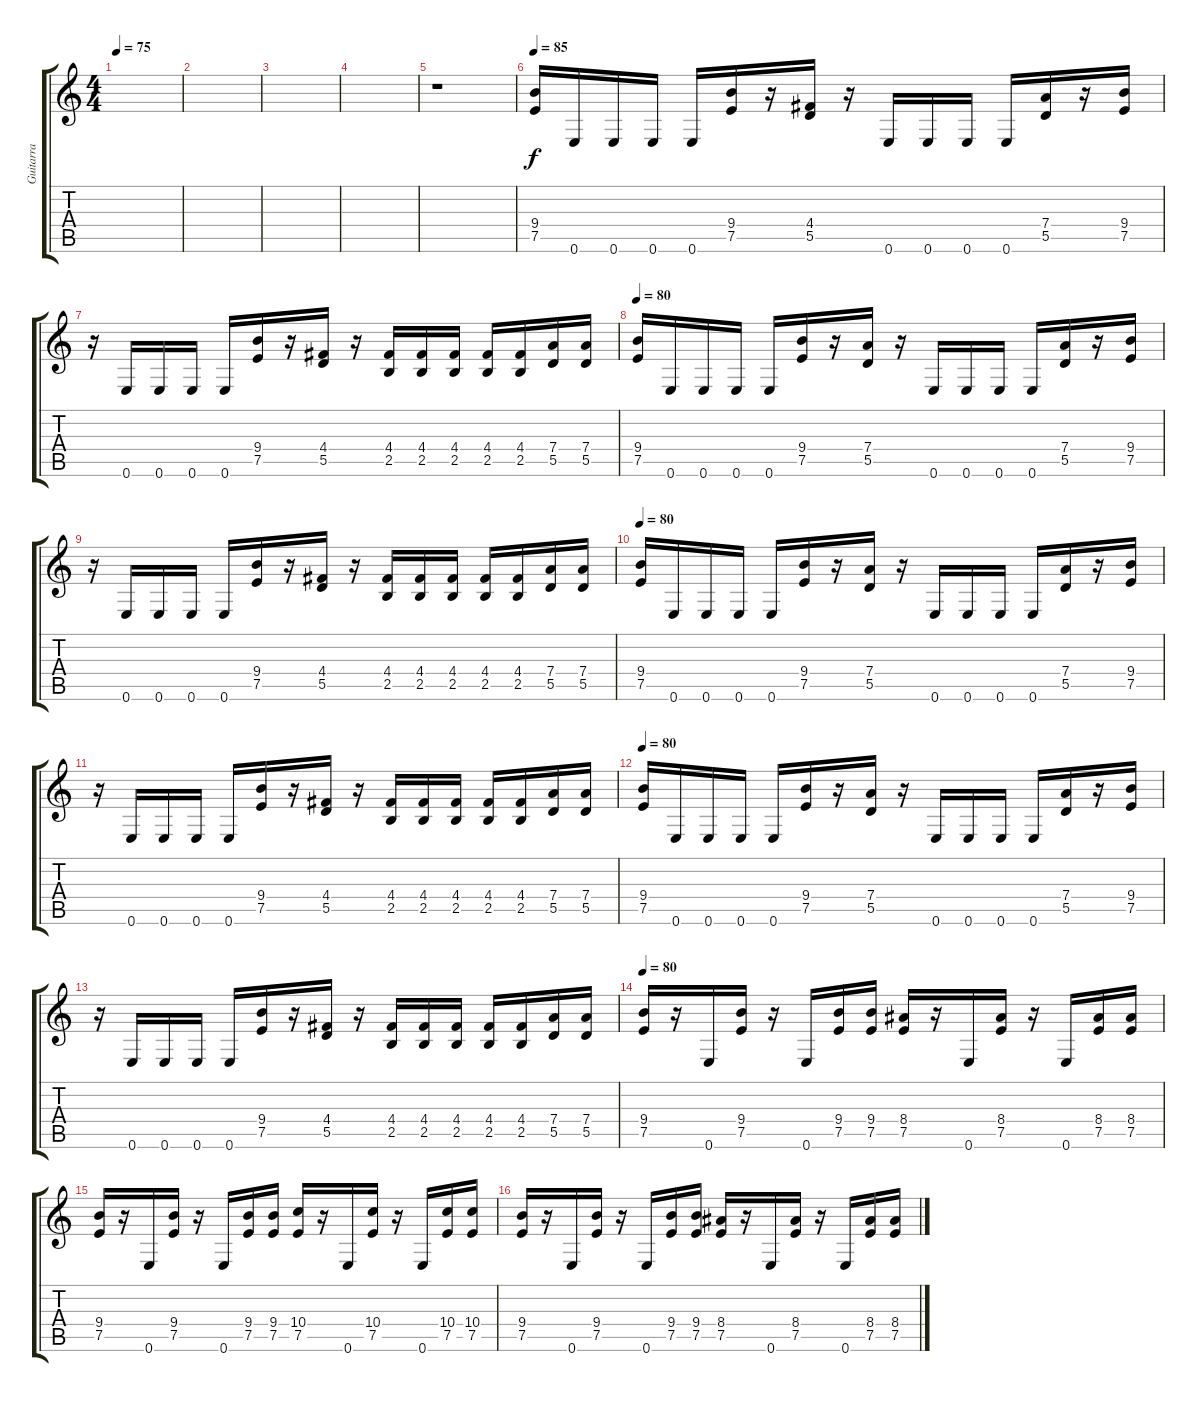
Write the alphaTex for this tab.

\track ("Guitarra" "Guitarra") {instrument overdrivenguitar}
\staff {score tabs}
\tuning (E4 B3 G3 D3 A2 E2) {hide}
\ts (4 4)
\tempo 75
\clef g2
\ks c
|
|
|
|
r.1 |
\tempo 85
(9.4 7.5).16 0.6.16 0.6.16 0.6.16 0.6.16 (9.4 7.5).16 r.16 (4.4 5.5).16 r.16 0.6.16 0.6.16 0.6.16 0.6.16 (7.4 5.5).16 r.16 (9.4 7.5).16 |
r.16 0.6.16 0.6.16 0.6.16 0.6.16 (9.4 7.5).16 r.16 (4.4 5.5).16 r.16 (4.4 2.5).16 (4.4 2.5).16 (4.4 2.5).16 (4.4 2.5).16 (4.4 2.5).16 (7.4 5.5).16 (7.4 5.5).16 |
\tempo 80
(9.4 7.5).16 0.6.16 0.6.16 0.6.16 0.6.16 (9.4 7.5).16 r.16 (7.4 5.5).16 r.16 0.6.16 0.6.16 0.6.16 0.6.16 (7.4 5.5).16 r.16 (9.4 7.5).16 |
r.16 0.6.16 0.6.16 0.6.16 0.6.16 (9.4 7.5).16 r.16 (4.4 5.5).16 r.16 (4.4 2.5).16 (4.4 2.5).16 (4.4 2.5).16 (4.4 2.5).16 (4.4 2.5).16 (7.4 5.5).16 (7.4 5.5).16 |
\tempo 80
(9.4 7.5).16 0.6.16 0.6.16 0.6.16 0.6.16 (9.4 7.5).16 r.16 (7.4 5.5).16 r.16 0.6.16 0.6.16 0.6.16 0.6.16 (7.4 5.5).16 r.16 (9.4 7.5).16 |
r.16 0.6.16 0.6.16 0.6.16 0.6.16 (9.4 7.5).16 r.16 (4.4 5.5).16 r.16 (4.4 2.5).16 (4.4 2.5).16 (4.4 2.5).16 (4.4 2.5).16 (4.4 2.5).16 (7.4 5.5).16 (7.4 5.5).16 |
\tempo 80
(9.4 7.5).16 0.6.16 0.6.16 0.6.16 0.6.16 (9.4 7.5).16 r.16 (7.4 5.5).16 r.16 0.6.16 0.6.16 0.6.16 0.6.16 (7.4 5.5).16 r.16 (9.4 7.5).16 |
r.16 0.6.16 0.6.16 0.6.16 0.6.16 (9.4 7.5).16 r.16 (4.4 5.5).16 r.16 (4.4 2.5).16 (4.4 2.5).16 (4.4 2.5).16 (4.4 2.5).16 (4.4 2.5).16 (7.4 5.5).16 (7.4 5.5).16 |
\tempo 80
(9.4 7.5).16 r.16 0.6.16 (9.4 7.5).16 r.16 0.6.16 (9.4 7.5).16 (9.4 7.5).16 (8.4 7.5).16 r.16 0.6.16 (8.4 7.5).16 r.16 0.6.16 (8.4 7.5).16 (8.4 7.5).16 |
(9.4 7.5).16 r.16 0.6.16 (9.4 7.5).16 r.16 0.6.16 (9.4 7.5).16 (9.4 7.5).16 (10.4 7.5).16 r.16 0.6.16 (10.4 7.5).16 r.16 0.6.16 (10.4 7.5).16 (10.4 7.5).16 |
(9.4 7.5).16 r.16 0.6.16 (9.4 7.5).16 r.16 0.6.16 (9.4 7.5).16 (9.4 7.5).16 (8.4 7.5).16 r.16 0.6.16 (8.4 7.5).16 r.16 0.6.16 (8.4 7.5).16 (8.4 7.5).16
